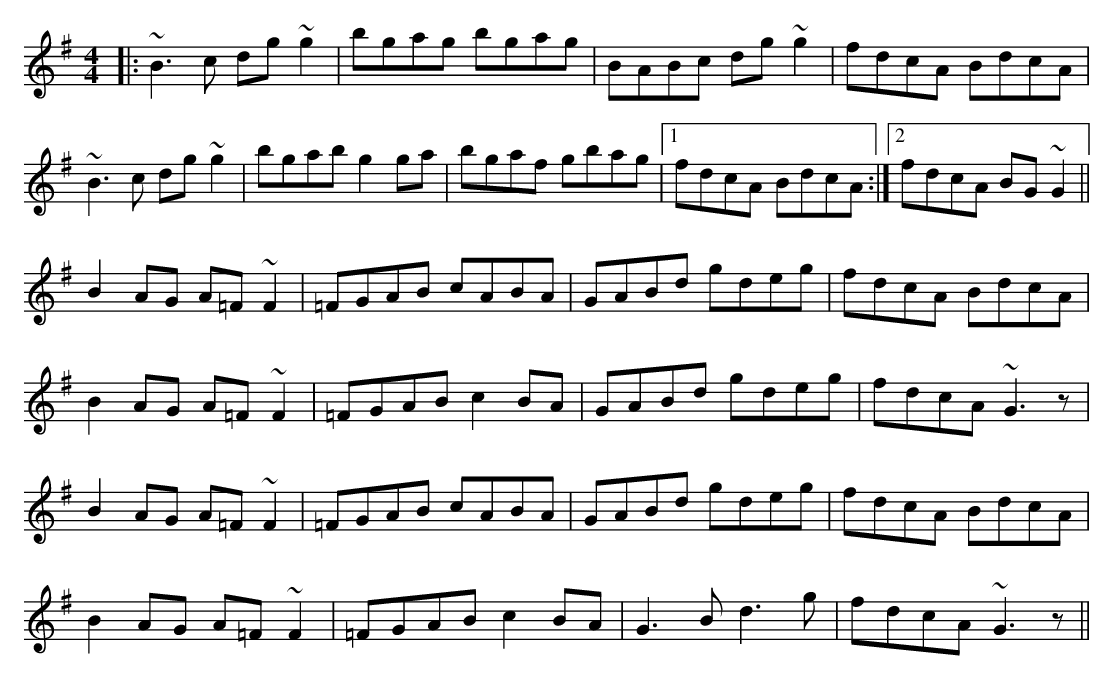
X:1
M:4/4
K:G
|:~B3c dg~g2|bgag bgag|BABc dg~g2|fdcA BdcA|
~B3c dg~g2|bgab g2 ga|bgaf gbag|1 fdcA BdcA:|2 fdcA BG~G2||
B2AG A=F~F2|=FGAB cABA|GABd gdeg|fdcA BdcA|
B2AG A=F~F2|=FGAB c2BA|GABd gdeg|fdcA ~G3z|
B2AG A=F~F2|=FGAB cABA|GABd gdeg|fdcA BdcA|
B2AG A=F~F2|=FGAB c2BA|G3B d3g|fdcA ~G3z||
